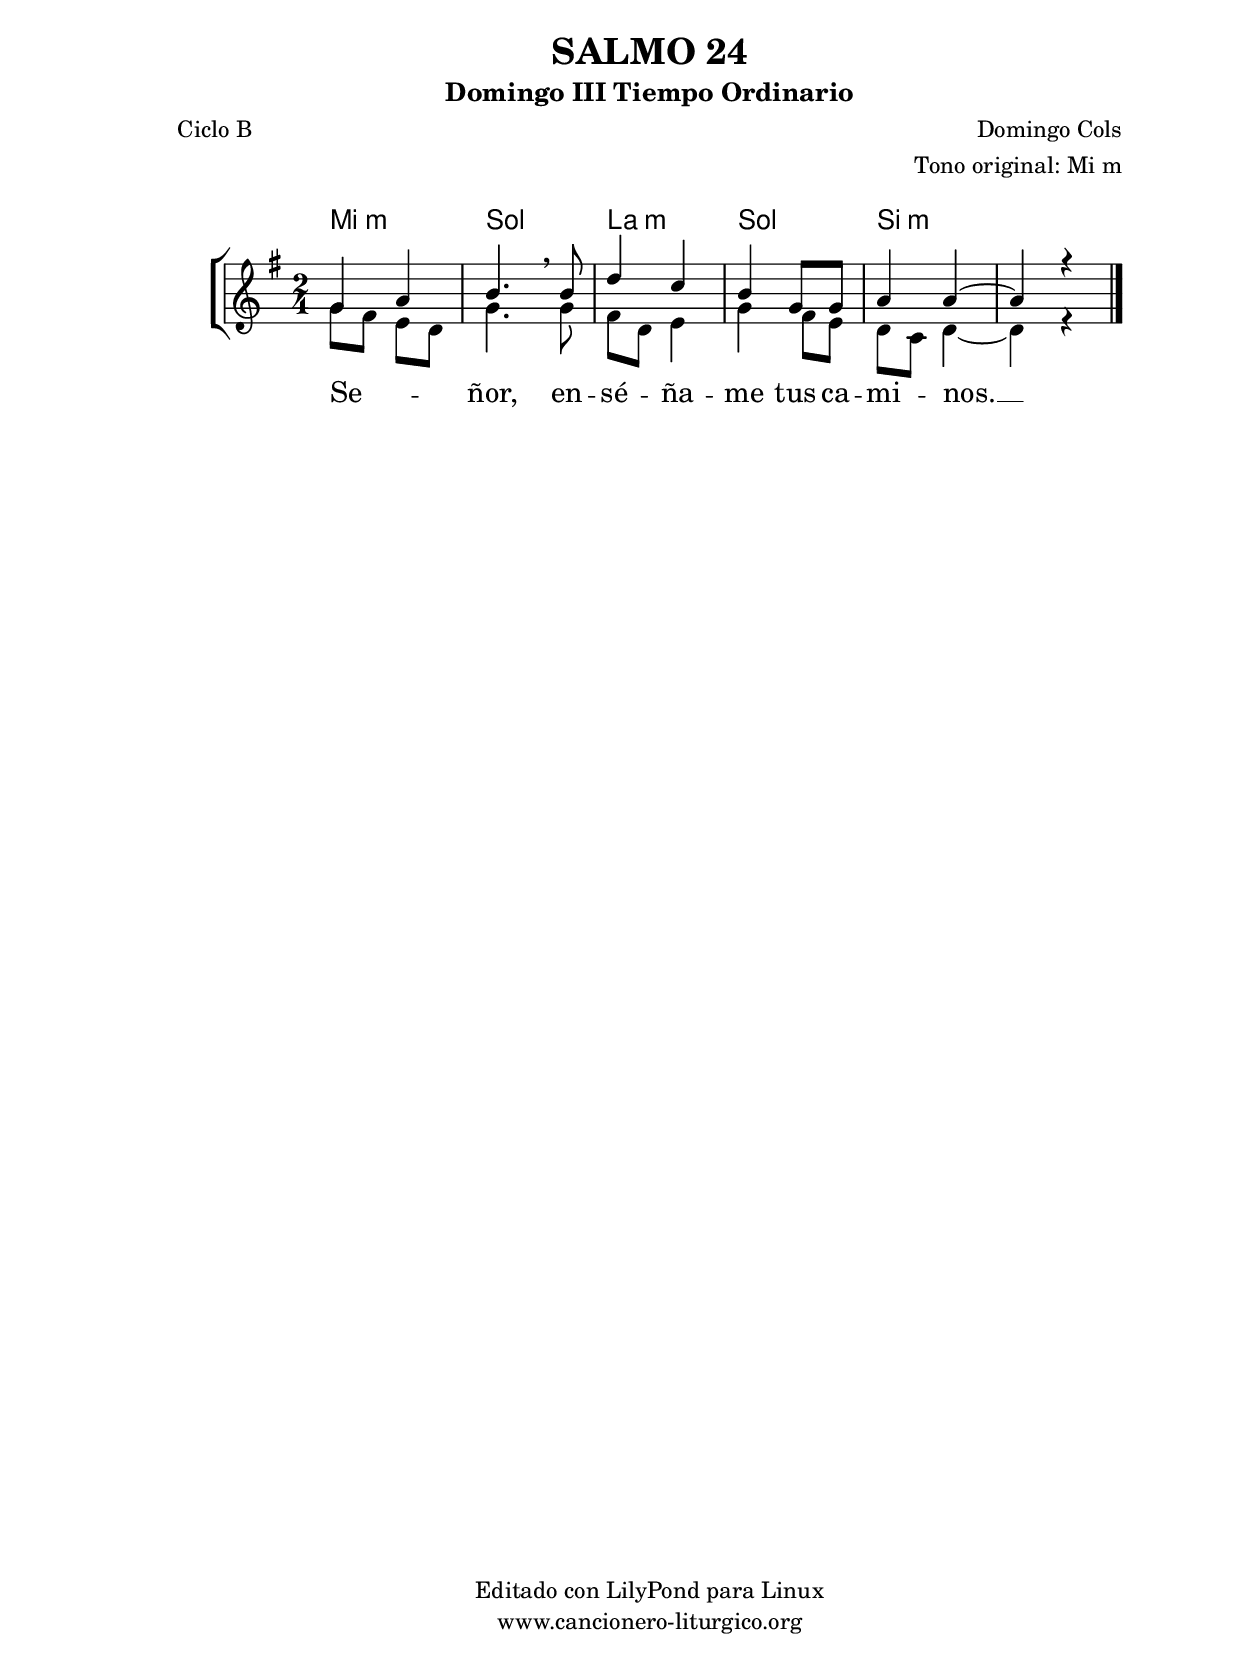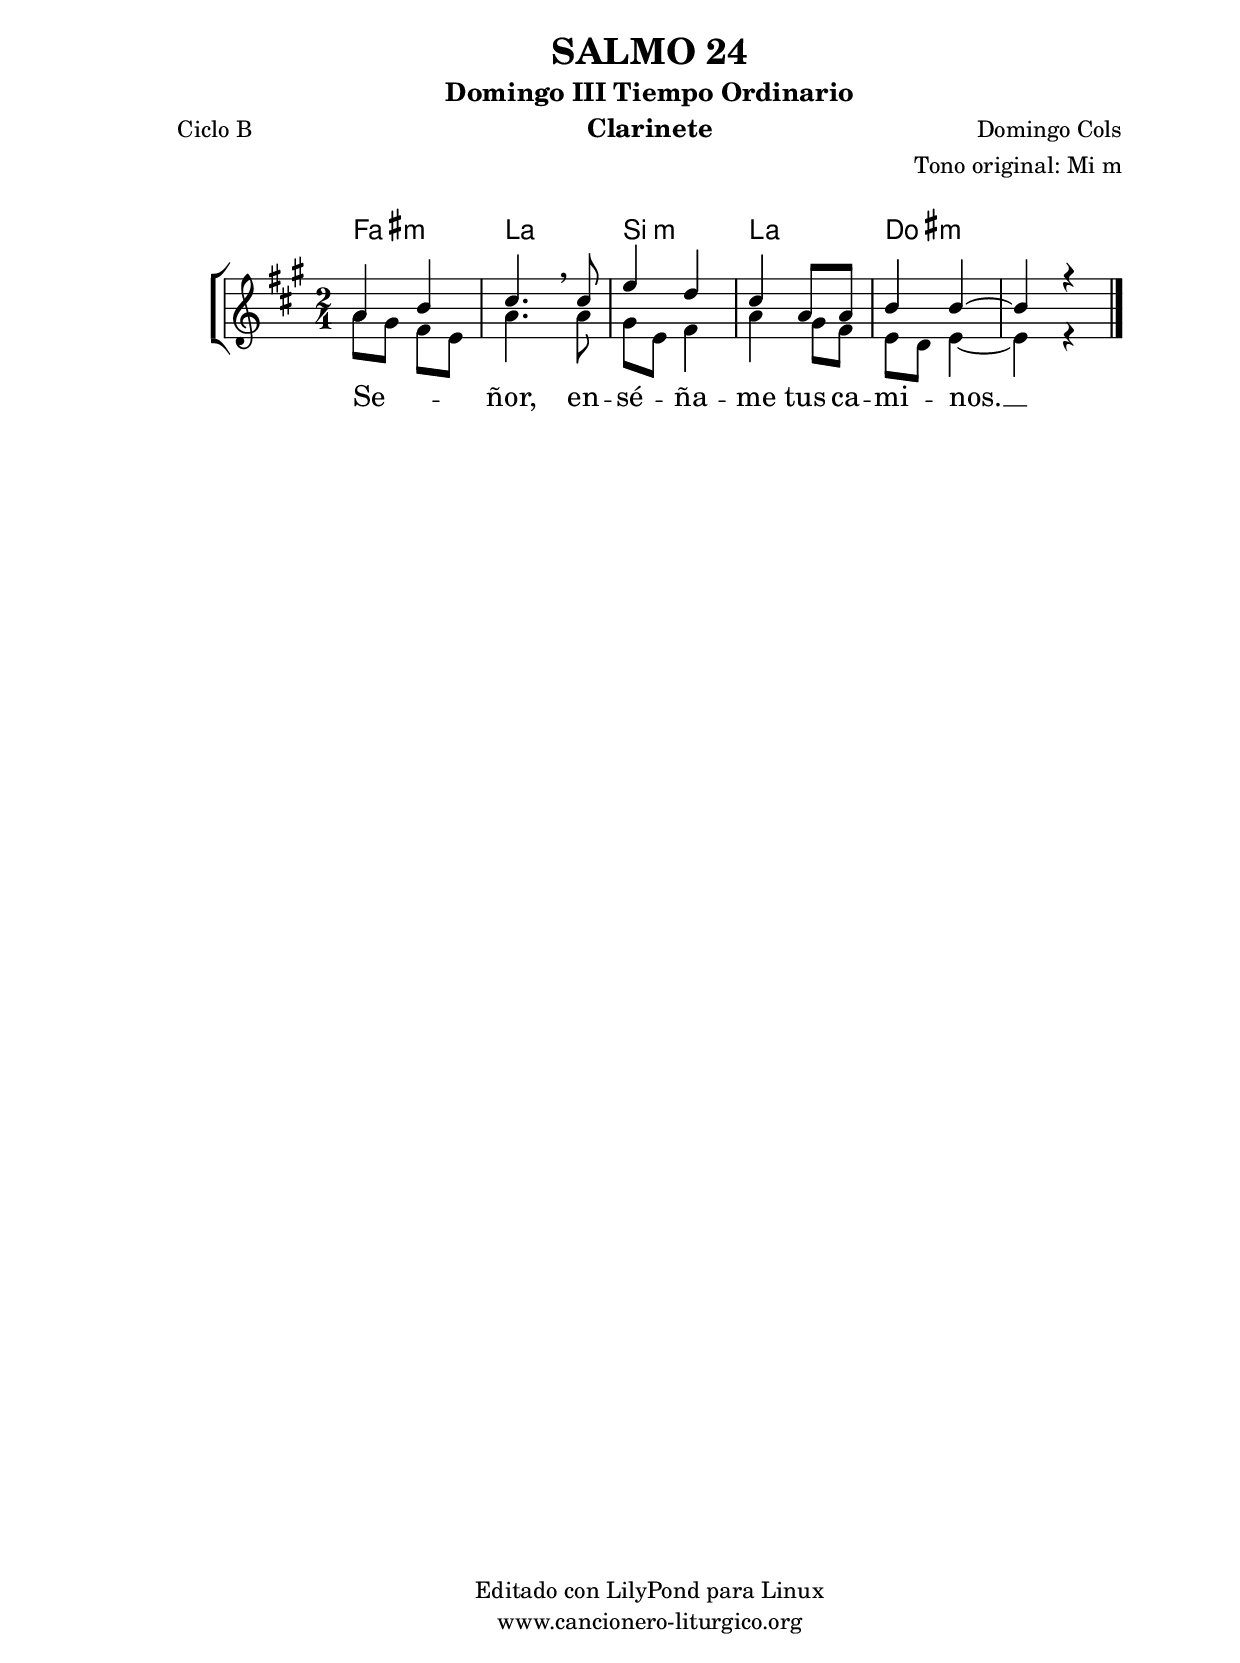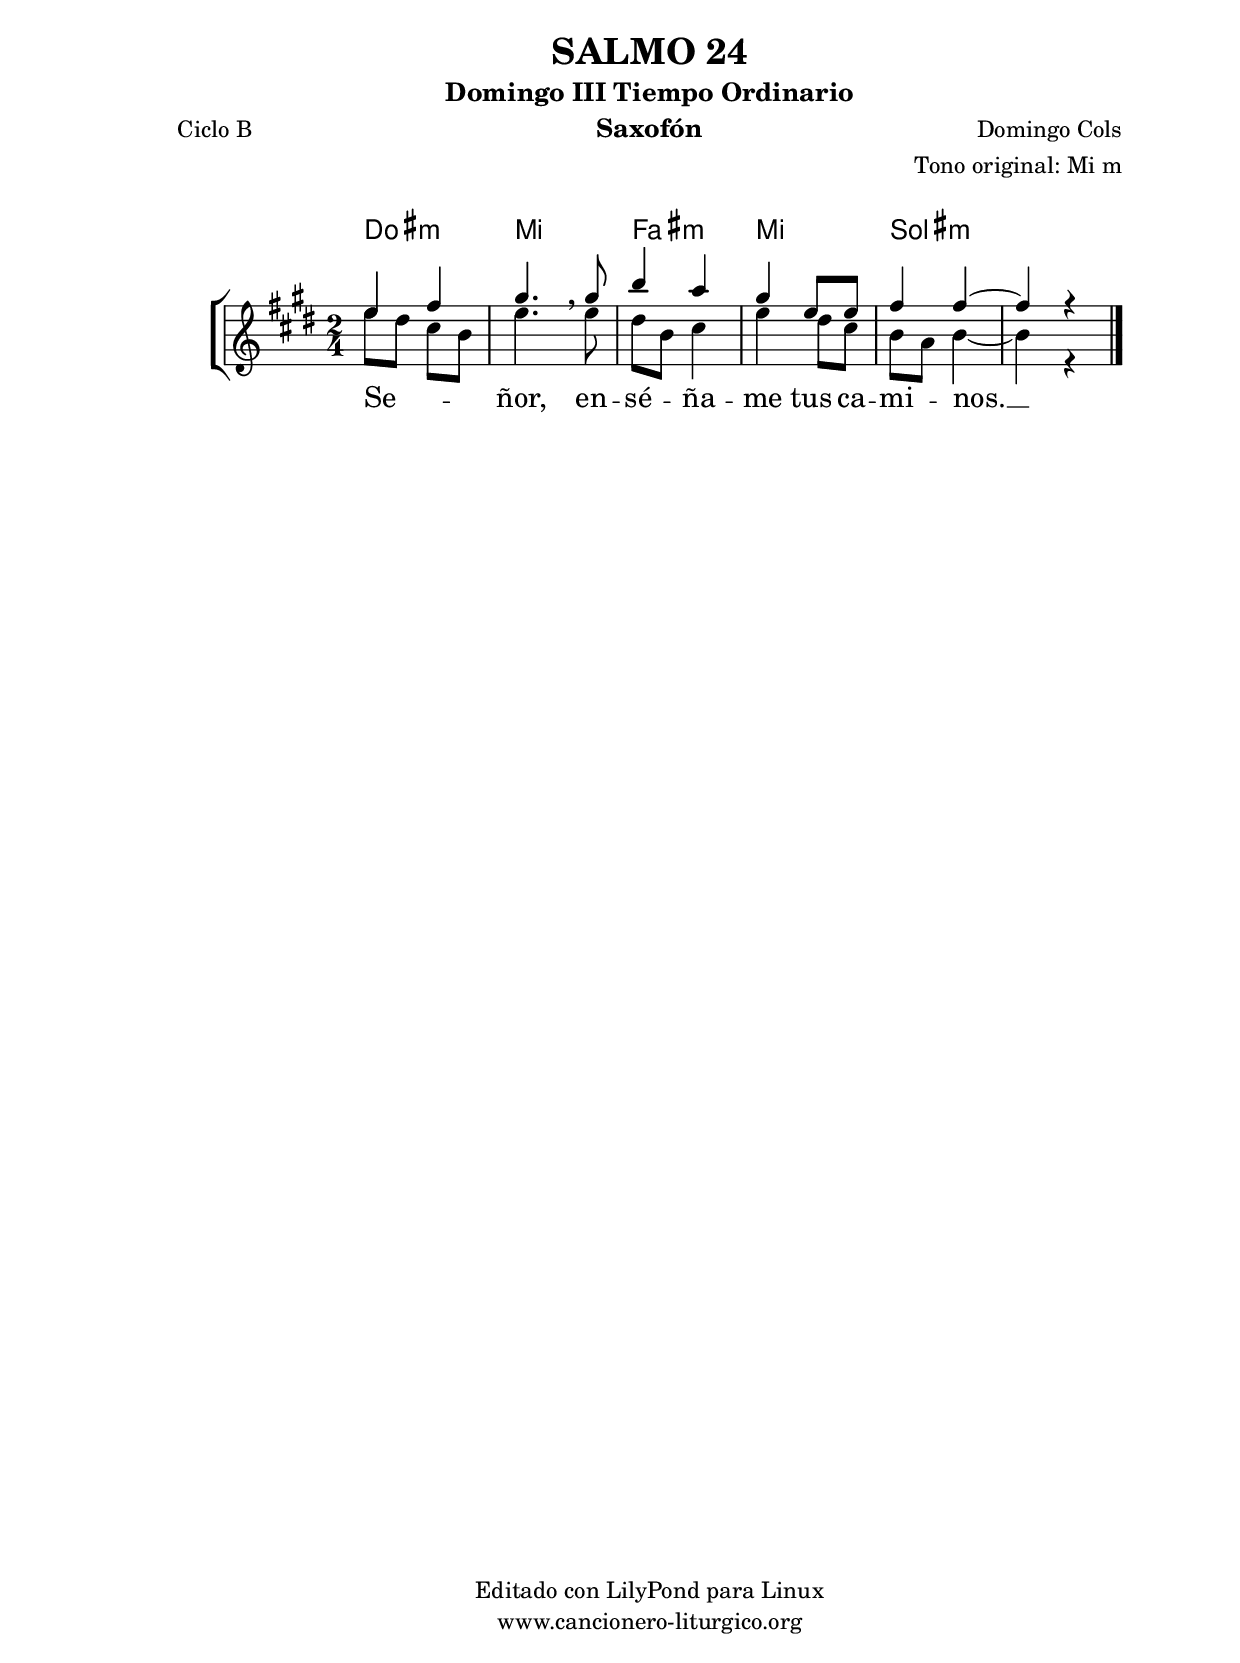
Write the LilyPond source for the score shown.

%
%para convertir .midi en .wav:
%timidity filename.midi -Ow -o finename.wav
%
%
%Para convertir de .wav a .mp3:
%lame -h -m j filename.wav
%
%
%para escuchar el midi:
%timidity nombrefichero.midi
%


%versión de lilypond para la que se ha escrito esta partitura:
\version "2.16.0"

	%Tamaño papel
	#(set-default-paper-size "a4")
	%Tamaño partitura
	#(set-global-staff-size 20)
	%No responde al pulsar sobre una nota
	#(ly:set-option 'point-and-click #f)

%parámetros del encabezamiento:
\header {
	title = "SALMO 24"
	subtitle = "Domingo III Tiempo Ordinario"
	composer = "Domingo Cols"
	poet = "Ciclo B"
	meter = ""
	arranger = "Tono original: Mi m"
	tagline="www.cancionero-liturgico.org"
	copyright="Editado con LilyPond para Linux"
	tiempo = "Ordinario"
	usos = "Salmo"
	letra = "Señor, enséñame tus caminos."
	}

%parámetros asociados al papel:
\paper  {
	oddHeaderMarkup = \markup {\fill-line { \on-the-fly #not-first-page \fromproperty #'header:title \on-the-fly #not-first-page \fromproperty #'header:composer }}
	evenHeaderMarkup = \markup {\fill-line { \fromproperty #'header:composer \fromproperty #'header:title }}
	#(set-paper-size "a4")
	print-page-number = ##f
	first-page-number = 1
	print-first-page-number = ##f
%	head-separation = 3.0 \cm
	top-margin = 2.0 \cm
	bottom-margin = 0.5\cm
%%%	bottom-margin = -1.0\cm
	left-margin = 3.0 \cm
	line-width = 16.0 \cm 
	indent = 8\mm
	interscoreline = 2.\mm
	between-system-space = 15\mm
%	para que las partituras no llenen la hoja:
	ragged-bottom = ##t
%	idem para la última hoja:
	ragged-last-bottom = ##f
%	para que las partituras llenen el ancho del papel:
	ragged-last = ##f
	after-title-space = 2.5 \cm
%page-count=1
%system-count=8

	%Flexible Vertical Spacing
%	markup-markup-spacing =
%	#'((basic-distance . 15) (minimum-distance . 15) (padding . 3))
	markup-system-spacing =
	#'((basic-distance . 15) (minimum-distance . 15) (padding . 3))
	system-system-spacing =
	#'((basic-distance . 15) (minimum-distance . 15) (padding . 3))
	score-system-spacing =
	#'((basic-distance . 15) (minimum-distance . 15) (padding . 5))
%	top-system-spacing = % header
%	#'((basic-distance . 8) (minimum-distance . 0) (padding . 3))
%	top-markup-spacing =
%	#'((basic-distance . 20) (minimum-distance . 20) (padding . 3))
	last-bottom-spacing = % footer
	#'((basic-distance . 5) (minimum-distance . 5) (padding . 3))
%	score-markup-spacing =
%	#'((basic-distance . 16) (minimum-distance . 13) (padding . 3))

	}


%parámetros que afectan a toda la partitura:
global =  {
	%clave de sol (G):
	\clef G
	%armadura:
%	\transpose ees f
	\key e \minor
	\tempo 4=80
	\set Score.tempoHideNote = ##t
	}


acordes = {
	\italianChords
	\chordmode {
%	\transpose ees f
{

e2:m g a:m g b:m s

	}
	}
}

melodia = 
%	\transpose ees f
	\relative c''{
	\time 2/4

<<
\new Voice = "arriba"
{
\voiceOne
g4 a
b4. \breathe b8
d4 c
b4 g8 g
a4 a~
a4 r4
}
\new Voice = "abajo"
{
\voiceTwo
g8 fis e d
g4. g8
fis8 d e4
g4 fis8 e
d8 c d4~
d4 r4
}
>>

	\bar "|."
	}


texto = \lyricmode {
Se -- _ ñor, en -- sé -- ña -- me tus ca -- mi -- nos. __
	}


acordesStaff = \context ChordNames = acordesStaff <<
	\set chordChanges = ##t
	\acordes
	>>


vozStaff = \context Voice = vozStaff
\with {\consists "Ambitus_engraver"}
<<
%	\set Staff.instrumentName = ""
%	\set Staff.shortInstrumentName = ""
%	\set Staff.midiInstrument = #"clarinet"
%	\set Staff.midiInstrument = #"cello"
%	\set Staff.midiInstrument = #"flute"
	\set Staff.midiInstrument = #"electric guitar (jazz)"
%	\set Staff.midiInstrument = #"english horn"
%	\set Staff.midiInstrument = #"violin"
%	\set Staff.midiInstrument = #"glockenspiel"
	\set Staff.midiMinimumVolume = #0.7
	\set Staff.midiMaximumVolume = #0.9
	\global
	\melodia
	>>

textoarribaStaff = \context Lyrics = textoarribaStaff <<
	\lyricsto arriba \texto
	>>

\book {
	\score {
		\context ChoirStaff {
			\override StaffGroup.SystemStartBracket #'collapse-height = #1
			\override Score.SystemStartBar #'collapse-height = #1
			<<
			\acordesStaff
			\vozStaff
			\textoarribaStaff
			>>
			}
		\layout {
	    		\context {
				\Lyrics
				\override LyricText #'font-size = #2
				}
	   		 \context {
				\Score
				%fontSize = #3
				\override StaffSymbol #'staff-space = #(magstep +3)
				%\override Beam #'thickness = #0.55
				%\override SpacingSpanner #'spacing-increment = #1.0
				%\override Slur #'height-limit = #1.5
				}
			}
		}
	\score {
		\unfoldRepeats
		\context ChoirStaff {
			<<
			\acordesStaff
			\vozStaff
			>>
			}
		\midi {
	  		\context {
	  			\Score
				tempoWholesPerMinute = #(ly:make-moment 70 4)
				}
			}
		}
	}

%Partitura para clarinete
#(define output-suffix "C")
\book {
	\header{
		instrument = "Clarinete"
		}
	\score {
		\context ChoirStaff {
			\override StaffGroup.SystemStartBracket #'collapse-height = #1
			\override Score.SystemStartBar #'collapse-height = #1
\transpose c d
			<<
			\acordesStaff
			\vozStaff
			\textoarribaStaff
			>>
			}
		\layout {
	    		\context {
				\Lyrics
				\override LyricText #'font-size = #2
				}
	   		 \context {
				\Score
				%fontSize = #3
				\override StaffSymbol #'staff-space = #(magstep +3)
				%\override Beam #'thickness = #0.55
				%\override SpacingSpanner #'spacing-increment = #1.0
				%\override Slur #'height-limit = #1.5
				}
			}
		}
	}

%Partitura para saxofón
#(define output-suffix "S")
\book {
	\header{
		instrument = "Saxofón"
		}
	\score {
		\context ChoirStaff {
			\override StaffGroup.SystemStartBracket #'collapse-height = #1
			\override Score.SystemStartBar #'collapse-height = #1
\transpose c a
			<<
			\acordesStaff
			\vozStaff
			\textoarribaStaff
			>>
			}
		\layout {
	    		\context {
				\Lyrics
				\override LyricText #'font-size = #2
				}
	   		 \context {
				\Score
				%fontSize = #3
				\override StaffSymbol #'staff-space = #(magstep +3)
				%\override Beam #'thickness = #0.55
				%\override SpacingSpanner #'spacing-increment = #1.0
				%\override Slur #'height-limit = #1.5
				}
			}
		}
	}

